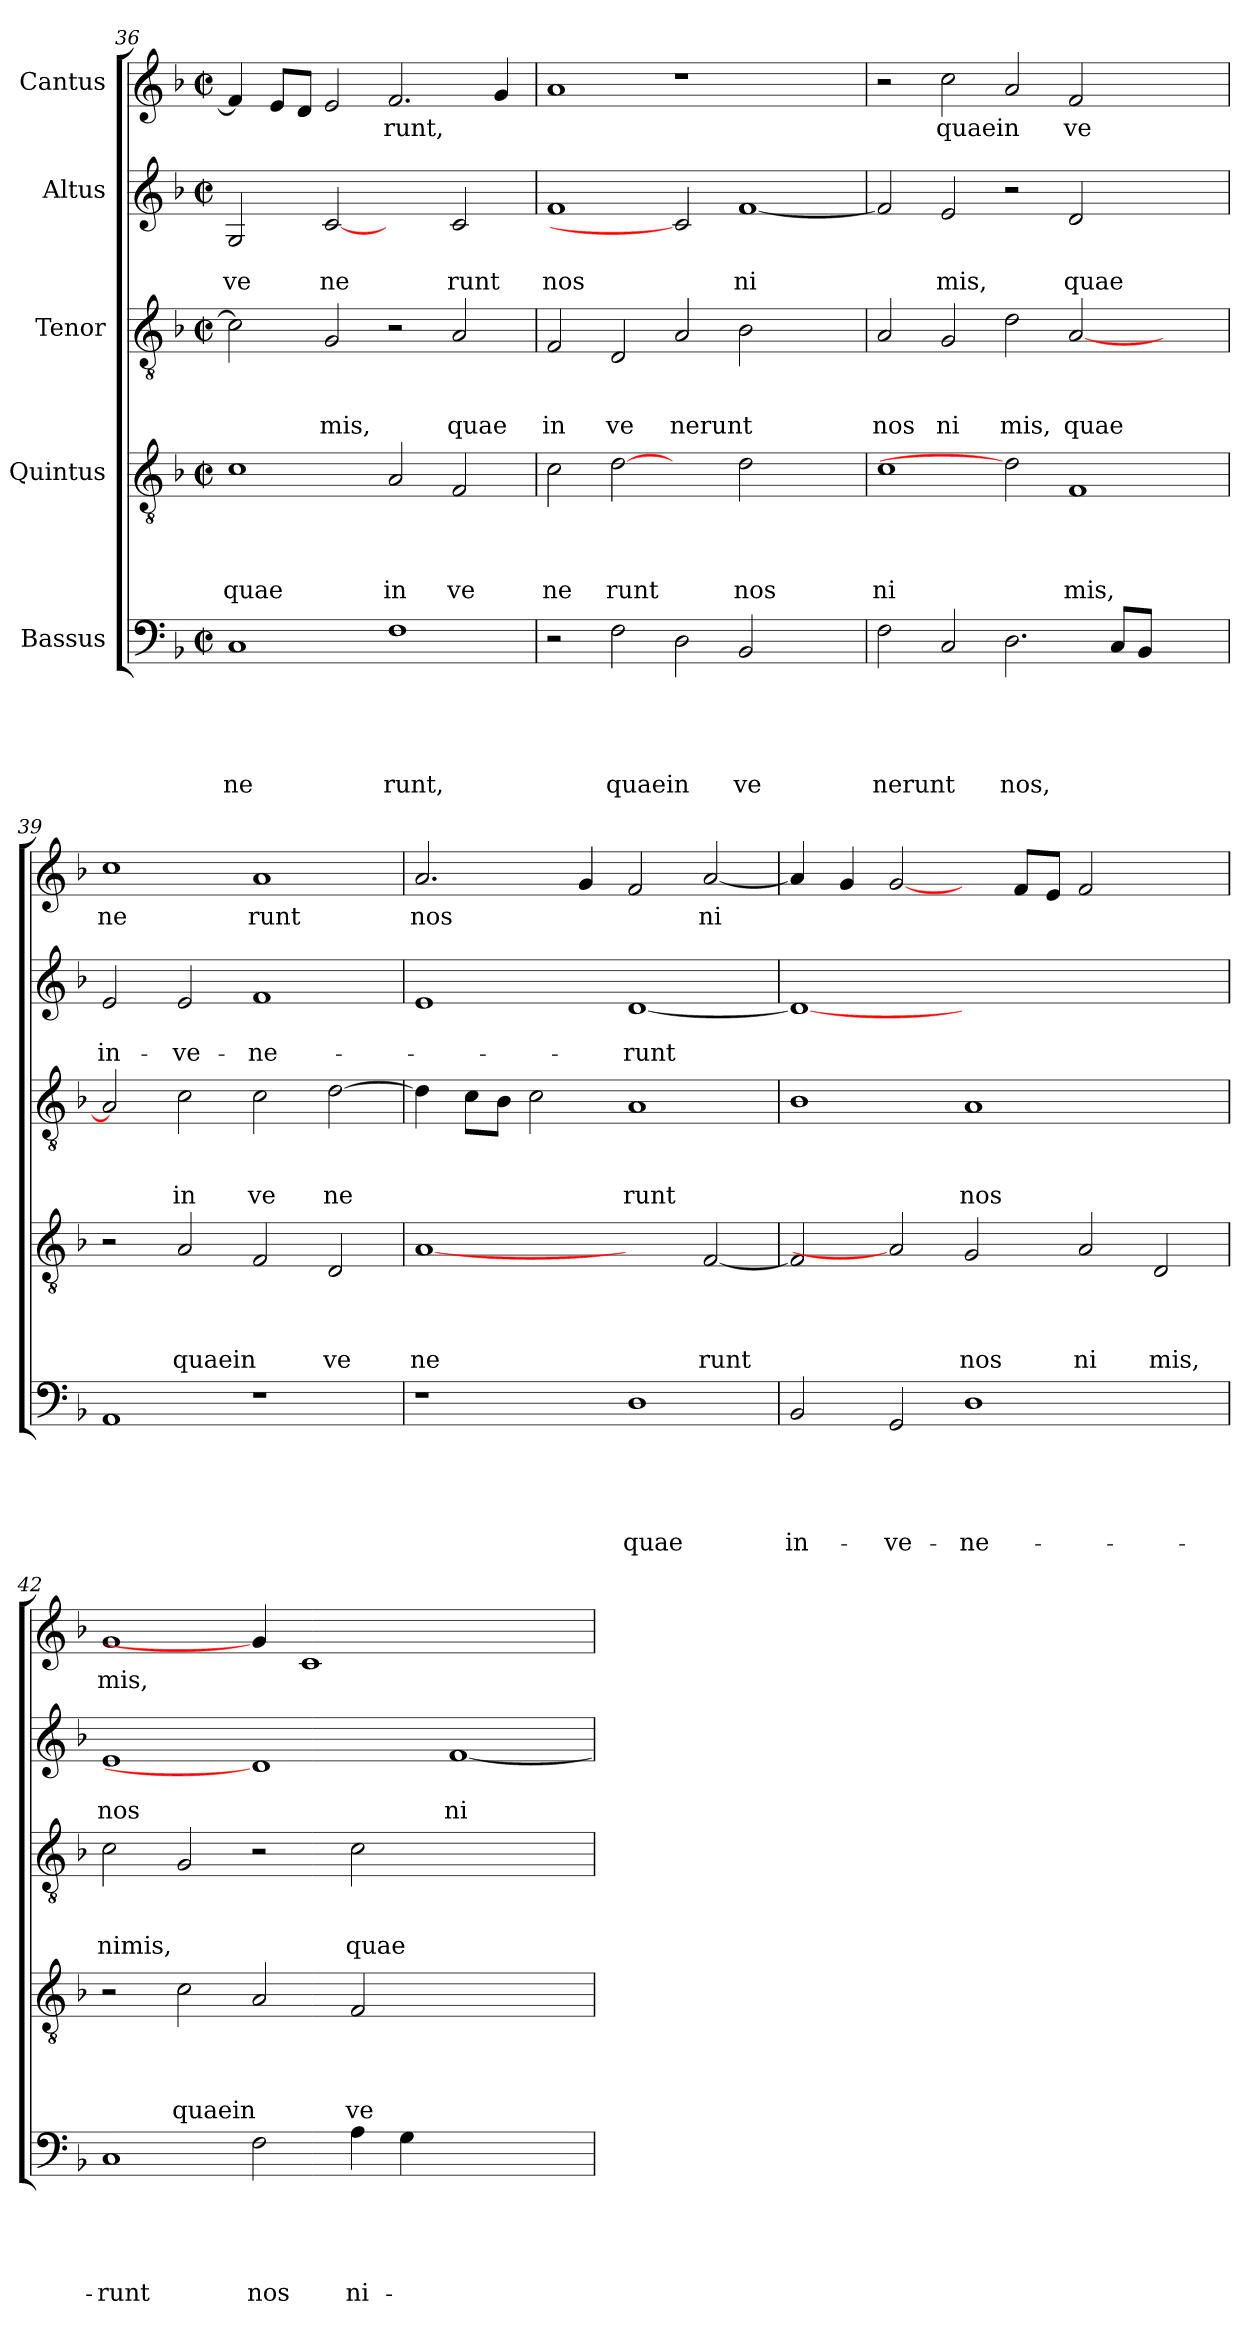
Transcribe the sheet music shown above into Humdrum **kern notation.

**kern	**text	**text	**text	**text	**text	**kern	**text	**text	**text	**text	**kern	**text	**text	**text	**kern	**text	**text	**kern	**text
*part5	*part5	*part5	*part5	*part5	*part5	*part4	*part4	*part4	*part4	*part4	*part3	*part3	*part3	*part3	*part2	*part2	*part2	*part1	*part1
*staff5	*staff5	*staff5	*staff5	*staff5	*staff5	*staff4	*staff4	*staff4	*staff4	*staff4	*staff3	*staff3	*staff3	*staff3	*staff2	*staff2	*staff2	*staff1	*staff1
*I"Bassus	*	*	*	*	*	*I"Quintus	*	*	*	*	*I"Tenor	*	*	*	*I"Altus	*	*	*I"Cantus	*
*clefF4	*	*	*	*	*	*clefGv2	*	*	*	*	*clefGv2	*	*	*	*clefG2	*	*	*clefG2	*
*k[b-]	*	*	*	*	*	*k[b-]	*	*	*	*	*k[b-]	*	*	*	*k[b-]	*	*	*k[b-]	*
*F:	*	*	*	*	*	*F:	*	*	*	*	*F:	*	*	*	*F:	*	*	*F:	*
*M2/2	*	*	*	*	*	*M2/2	*	*	*	*	*M2/2	*	*	*	*M2/2	*	*	*M2/2	*
*met(c|)	*	*	*	*	*	*met(c|)	*	*	*	*	*met(c|)	*	*	*	*met(c|)	*	*	*met(c|)	*
=36	=36	=36	=36	=36	=36	=36	=36	=36	=36	=36	=36	=36	=36	=36	=36	=36	=36	=36	=36
!	!	!	!	!	!LO:LY:b	!	!	!	!	!LO:LY:b	!	!	!	!	!	!	!LO:LY:b	!	!
1C	.	.	.	.	ne	1c	.	.	.	quae	2c\]	.	.	.	2G/	.	ve	4f/]	.
.	.	.	.	.	.	.	.	.	.	.	.	.	.	.	.	.	.	8e/L	.
.	.	.	.	.	.	.	.	.	.	.	.	.	.	.	.	.	.	8d/J	.
!	!	!	!	!	!	!	!	!	!	!	!	!	!	!LO:LY:b	!	!	!LO:LY:b	!	!
.	.	.	.	.	.	.	.	.	.	.	2G/	.	.	mis,	[2c	.	ne	2e/	.
!	!	!	!	!	!LO:LY:b	!	!	!	!	!LO:LY:b	!	!	!	!	!	!	!	!	!LO:LY:b
1F	.	.	.	.	runt,	2A/	.	.	.	in	2r	.	.	.	2ryy	.	.	2.f/	runt,
!	!	!	!	!	!	!	!	!	!	!LO:LY:b	!	!	!	!LO:LY:b	!	!	!LO:LY:b	!	!
.	.	.	.	.	.	2F/	.	.	.	ve	2A/	.	.	quae	2c/	.	runt	.	.
.	.	.	.	.	.	.	.	.	.	.	.	.	.	.	.	.	.	4g/	.
=37	=37	=37	=37	=37	=37	=37	=37	=37	=37	=37	=37	=37	=37	=37	=37	=37	=37	=37	=37
!	!	!	!	!	!	!	!	!	!	!LO:LY:b	!	!	!	!LO:LY:b	!	!	!LO:LY:b	!	!
2r	.	.	.	.	.	2c\	.	.	.	ne	2F/	.	.	in	1f	.	nos	1a	.
!	!	!	!	!	!LO:LY:b	!	!	!	!	!LO:LY:b	!	!	!	!LO:LY:b	!	!	!	!	!
2F\	.	.	.	.	quaein	[2d	.	.	.	runt	2D/	.	.	ve	.	.	.	.	.
!	!	!	!	!	!	!	!	!	!	!	!	!	!	!LO:LY:b	!	!	!	!	!
2D\	.	.	.	.	.	2ryy	.	.	.	.	2A/	.	.	nerunt	2c]	.	.	1r	.
!	!	!	!	!	!LO:LY:b	!	!	!	!	!LO:LY:b	!	!	!	!	!	!	!LO:LY:b	!	!
2BB-/	.	.	.	.	ve	2d\	.	.	.	nos	2B-\	.	.	.	[<1f	.	ni	.	.
2ryy	.	.	.	.	.	2ryy	.	.	.	.	2ryy	.	.	.	.	.	.	2ryy	.
=38	=38	=38	=38	=38	=38	=38	=38	=38	=38	=38	=38	=38	=38	=38	=38	=38	=38	=38	=38
!	!	!	!	!	!LO:LY:b	!	!	!	!	!LO:LY:b	!	!	!	!LO:LY:b	!	!	!	!	!
2F\	.	.	.	.	nerunt	1c	.	.	.	ni	2A/	.	.	nos	2f/]	.	.	2r	.
!	!	!	!	!	!	!	!	!	!	!	!	!	!	!LO:LY:b	!	!	!LO:LY:b	!	!LO:LY:b
2C/	.	.	.	.	.	.	.	.	.	.	2G/	.	.	ni	2e/	.	mis,	2cc\	quaein
!	!	!	!	!	!LO:LY:b	!	!	!	!	!	!	!	!	!LO:LY:b	!	!	!	!	!
2.D\	.	.	.	.	nos,	2d]	.	.	.	.	2d\	.	.	mis,	2r	.	.	2a/	.
!	!	!	!	!	!	!	!	!	!	!LO:LY:b	!	!	!	!LO:LY:b	!	!	!LO:LY:b	!	!LO:LY:b
.	.	.	.	.	.	1F	.	.	.	mis,	[<2A/	.	.	quae	2d/	.	quae	2f/	ve
8C/L	.	.	.	.	.	.	.	.	.	.	.	.	.	.	.	.	.	.	.
8BB-/J	.	.	.	.	.	.	.	.	.	.	.	.	.	.	.	.	.	.	.
2ryy	.	.	.	.	.	.	.	.	.	.	2ryy	.	.	.	2ryy	.	.	2ryy	.
!!LO:LB:g=z
=39	=39	=39	=39	=39	=39	=39	=39	=39	=39	=39	=39	=39	=39	=39	=39	=39	=39	=39	=39
!	!	!	!	!	!	!	!	!	!	!	!	!	!	!	!	!	!LO:LY:b	!	!LO:LY:b
1AA	.	.	.	.	.	2r	.	.	.	.	2A/]	.	.	.	2e/	.	in-	1cc	ne
!	!	!	!	!	!	!	!	!	!	!LO:LY:b	!	!	!	!LO:LY:b	!	!	!LO:LY:b	!	!
.	.	.	.	.	.	2A/	.	.	.	quaein	2c\	.	.	in	2e/	.	-ve-	.	.
!	!	!	!	!	!	!	!	!	!	!	!	!	!	!LO:LY:b	!	!	!LO:LY:b	!	!LO:LY:b
1r	.	.	.	.	.	2F/	.	.	.	.	2c\	.	.	ve	1f	.	-ne-	1a	runt
!	!	!	!	!	!	!	!	!	!	!LO:LY:b	!	!	!	!LO:LY:b	!	!	!	!	!
.	.	.	.	.	.	2D/	.	.	.	ve	[>2d\	.	.	ne	.	.	.	.	.
=40	=40	=40	=40	=40	=40	=40	=40	=40	=40	=40	=40	=40	=40	=40	=40	=40	=40	=40	=40
!	!	!	!	!	!	!	!	!	!	!LO:LY:b	!	!	!	!	!	!	!	!	!LO:LY:b
1r	.	.	.	.	.	[1A	.	.	.	ne	4d\]	.	.	.	1e	.	.	2.a/	nos
.	.	.	.	.	.	.	.	.	.	.	8c\L	.	.	.	.	.	.	.	.
.	.	.	.	.	.	.	.	.	.	.	8B-\J	.	.	.	.	.	.	.	.
.	.	.	.	.	.	.	.	.	.	.	2c\	.	.	.	.	.	.	.	.
.	.	.	.	.	.	.	.	.	.	.	.	.	.	.	.	.	.	4g/	.
!	!	!	!	!	!LO:LY:b	!	!	!	!	!	!	!	!	!LO:LY:b	!	!	!LO:LY:b	!	!
1D	.	.	.	.	quae	2ryy	.	.	.	.	1A	.	.	runt	[<1d	.	-runt	2f/	.
!	!	!	!	!	!	!	!	!	!	!LO:LY:b	!	!	!	!	!	!	!	!	!LO:LY:b
.	.	.	.	.	.	[<2F/	.	.	.	runt	.	.	.	.	.	.	.	[<2a/	ni
=41	=41	=41	=41	=41	=41	=41	=41	=41	=41	=41	=41	=41	=41	=41	=41	=41	=41	=41	=41
!	!	!	!	!	!LO:LY:b	!	!	!	!	!	!	!	!	!	!	!	!	!	!
2BB-/	.	.	.	.	in-	2F/]	.	.	.	.	1B-	.	.	.	1d_	.	.	4a/]	.
.	.	.	.	.	.	.	.	.	.	.	.	.	.	.	.	.	.	4g/	.
!	!	!	!	!	!LO:LY:b	!	!	!	!	!	!	!	!	!	!	!	!	!	!
2GG/	.	.	.	.	-ve-	2A]	.	.	.	.	.	.	.	.	.	.	.	[2g/	.
!	!	!	!	!	!LO:LY:b	!	!	!	!	!LO:LY:b	!	!	!	!LO:LY:b	!	!	!	!	!
1D	.	.	.	.	-ne-	2G/	.	.	.	nos	1A	.	.	nos	1.ryy	.	.	4ryy	.
.	.	.	.	.	.	.	.	.	.	.	.	.	.	.	.	.	.	8f/L	.
.	.	.	.	.	.	.	.	.	.	.	.	.	.	.	.	.	.	8e/J	.
!	!	!	!	!	!	!	!	!	!	!LO:LY:b	!	!	!	!	!	!	!	!	!
.	.	.	.	.	.	2A/	.	.	.	ni	.	.	.	.	.	.	.	2f/	.
!	!	!	!	!	!	!	!	!	!	!LO:LY:b	!	!	!	!	!	!	!	!	!
2ryy	.	.	.	.	.	2D/	.	.	.	mis,	2ryy	.	.	.	.	.	.	2ryy	.
=42	=42	=42	=42	=42	=42	=42	=42	=42	=42	=42	=42	=42	=42	=42	=42	=42	=42	=42	=42
!	!	!	!	!	!LO:LY:b	!	!	!	!	!	!	!	!	!LO:LY:b	!	!	!LO:LY:b	!	!LO:LY:b
1C	.	.	.	.	-runt	2r	.	.	.	.	2c\	.	.	nimis,	1e	.	nos	1g	mis,
!	!	!	!	!	!	!	!	!	!	!LO:LY:b	!	!	!	!	!	!	!	!	!
.	.	.	.	.	.	2c\	.	.	.	quaein	2G/	.	.	.	.	.	.	.	.
!	!	!	!	!	!LO:LY:b	!	!	!	!	!	!	!	!	!	!	!	!	!	!
2F\	.	.	.	.	nos	2A/	.	.	.	.	2r	.	.	.	1d]	.	.	4g/]	.
.	.	.	.	.	.	.	.	.	.	.	.	.	.	.	.	.	.	1c	.
!	!	!	!	!	!LO:LY:b	!	!	!	!	!LO:LY:b	!	!	!	!LO:LY:b	!	!	!	!	!
4A\	.	.	.	.	ni-	2F/	.	.	.	ve	2c\	.	.	quae	.	.	.	.	.
4G\	.	.	.	.	.	.	.	.	.	.	.	.	.	.	.	.	.	.	.
!	!	!	!	!	!	!	!	!	!	!	!	!	!	!	!	!	!LO:LY:b	!	!
1ryy	.	.	.	.	.	1ryy	.	.	.	.	1ryy	.	.	.	[<1f	.	ni-	.	.
.	.	.	.	.	.	.	.	.	.	.	.	.	.	.	.	.	.	2.ryy	.
=	=	=	=	=	=	=	=	=	=	=	=	=	=	=	=	=	=	=	=
*-	*-	*-	*-	*-	*-	*-	*-	*-	*-	*-	*-	*-	*-	*-	*-	*-	*-	*-	*-
